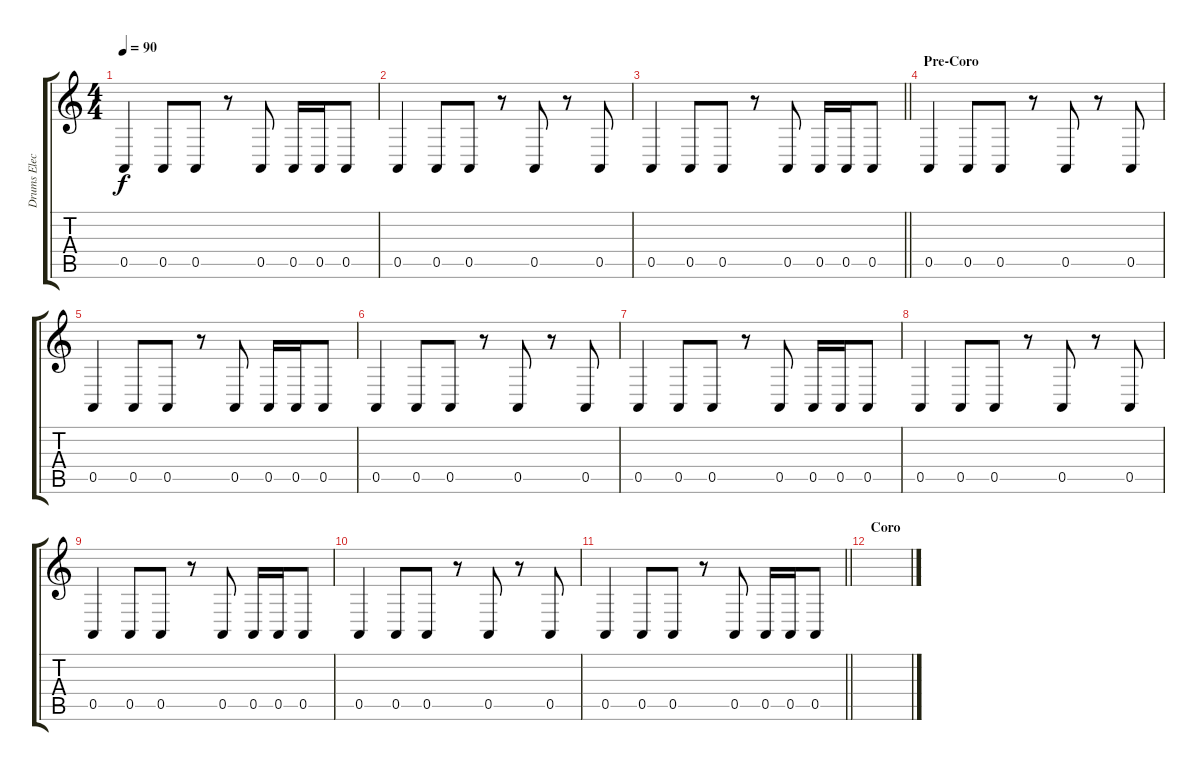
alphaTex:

\track ("Drums Electronic" "Drums Elec") {instrument synthdrum}
\staff {score tabs}
\tuning (E4 B3 G3 D3 A2 E2) {hide}
\ts (4 4)
\tempo 90
\clef g2
\ks c
0.5.4{dy f} 0.5.8 0.5.8 r.8 0.5.8 0.5.16 0.5.16 0.5.8 |
0.5.4 0.5.8 0.5.8 r.8 0.5.8 r.8 0.5.8 |
\barLineRight lightlight
0.5.4 0.5.8 0.5.8 r.8 0.5.8 0.5.16 0.5.16 0.5.8 |
\section ("" "Pre-Coro")
0.5.4 0.5.8 0.5.8 r.8 0.5.8 r.8 0.5.8 |
0.5.4 0.5.8 0.5.8 r.8 0.5.8 0.5.16 0.5.16 0.5.8 |
0.5.4 0.5.8 0.5.8 r.8 0.5.8 r.8 0.5.8 |
0.5.4 0.5.8 0.5.8 r.8 0.5.8 0.5.16 0.5.16 0.5.8 |
0.5.4 0.5.8 0.5.8 r.8 0.5.8 r.8 0.5.8 |
0.5.4 0.5.8 0.5.8 r.8 0.5.8 0.5.16 0.5.16 0.5.8 |
0.5.4 0.5.8 0.5.8 r.8 0.5.8 r.8 0.5.8 |
\barLineRight lightlight
0.5.4 0.5.8 0.5.8 r.8 0.5.8 0.5.16 0.5.16 0.5.8 |
\section ("" "Coro")
